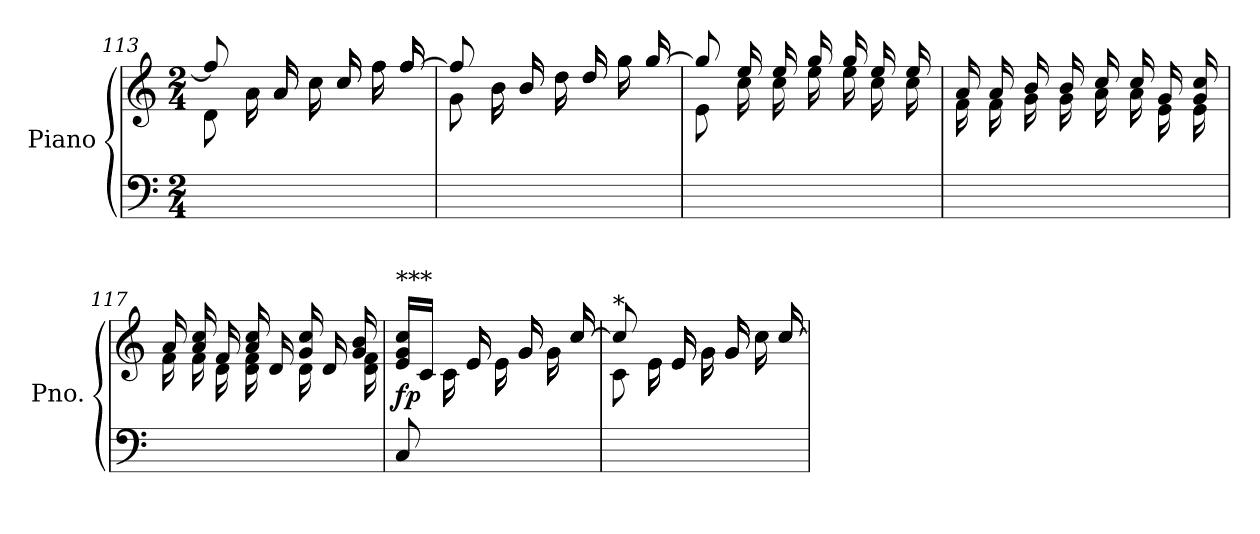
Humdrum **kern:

**kern	**kern	**dynam
*part1	*part1	*part1
*staff2	*staff1	*staff1/2
*I"Piano	*	*
*I'Pno.	*	*
!!LO:LB:g=z
*clefF4	*clefG2	*
*k[]	*k[]	*
*M2/4	*M2/4	*
=113	=113	=113
*	*^	*
2ryy	8ff/]	8d\	.
.	16a\	16a\	.
.	16a/	16a/	.
.	16cc\	16cc\	.
.	16cc/	16cc/	.
.	16ff\	16ff\	.
.	[16ff/	16ff/	.
=114	=114	=114	=114
2ryy	8ff/]	8g\	.
.	16b\	16b\	.
.	16b/	16b/	.
.	16dd\	16dd\	.
.	16dd/	16dd/	.
.	16gg\	16gg\	.
.	[16gg/	16gg/	.
=115	=115	=115	=115
2ryy	8gg/]	8e\	.
.	16ee/	16cc\	.
.	16ee/	16cc\	.
.	16gg/	16ee\	.
.	16gg/	16ee\	.
.	16ee/	16cc\	.
.	16ee/	16cc\	.
=116	=116	=116	=116
2ryy	16a/	16f\	.
.	16a/	16f\	.
.	16b/	16g\	.
.	16b/	16g\	.
.	16cc/	16a\	.
.	16cc/	16a\	.
.	16g/	16e\	.
.	16g/ 16cc/	16e\	.
!!LO:LB:g=z	!!
=117	=117	=117	=117
4ryy	16a/	16f\	.
.	16a/ 16cc/	16f\	.
.	16f/	16d\	.
.	16a/ 16cc/	16d\ 16f\	.
16G\KL	16d/	16ryy	.
16ryy	16g/ 16cc/	16d\	.
16G\JJ	16d/	16ryy	.
16ryy	16g/ 16b/	16d\ 16f\	.
=118	=118	=118	=118
!	!LO:TX:a:t=***	!	!
!	!	!	!LO:DY:b
8C/	16e/ 16g/ 16cc/LL	8ryy	fp
.	16c/JJ	.	.
4.ryy	16c\	16c\	.
.	16e/	16e/	.
.	16e\	16e\	.
.	16g/	16g/	.
.	16g\	16g\	.
.	[16cc/	16cc/	.
=119	=119	=119	=119
!	!LO:TX:a:t=*	!	!
2ryy	8cc/]	8c\	.
.	16e\	16e\	.
.	16e/	16e/	.
.	16g\	16g\	.
.	16g/	16g/	.
.	16cc\	16cc\	.
.	[16cc/	16cc/	.
*	*v	*v	*
=	=	=
*-	*-	*-
